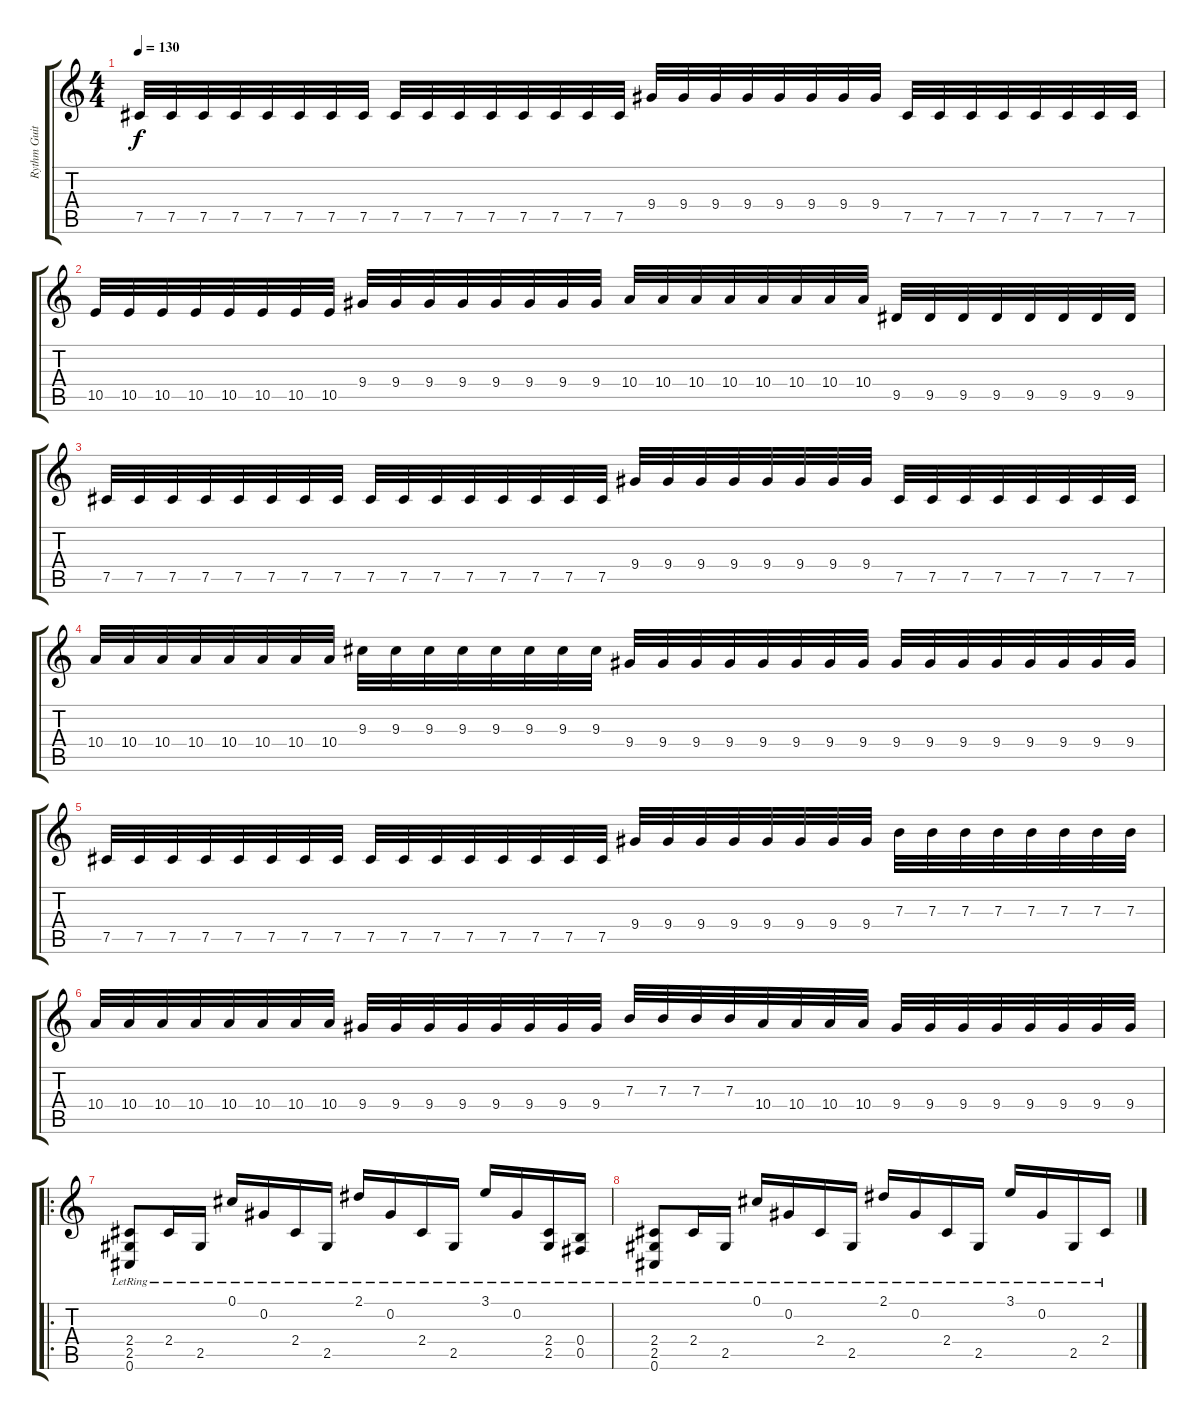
\track ("Rythm Guitar" "Rythm Guit") {instrument distortionguitar}
\staff {score tabs}
\tuning (Db4 Ab3 E3 B2 Gb2 Db2) {hide}
\ts (4 4)
\tempo 130
\clef g2
\ks c
7.5.32{dy f} 7.5.32 7.5.32 7.5.32 7.5.32 7.5.32 7.5.32 7.5.32 7.5.32 7.5.32 7.5.32 7.5.32 7.5.32 7.5.32 7.5.32 7.5.32 9.4.32 9.4.32 9.4.32 9.4.32 9.4.32 9.4.32 9.4.32 9.4.32 7.5.32 7.5.32 7.5.32 7.5.32 7.5.32 7.5.32 7.5.32 7.5.32 |
10.5.32 10.5.32 10.5.32 10.5.32 10.5.32 10.5.32 10.5.32 10.5.32 9.4.32 9.4.32 9.4.32 9.4.32 9.4.32 9.4.32 9.4.32 9.4.32 10.4.32 10.4.32 10.4.32 10.4.32 10.4.32 10.4.32 10.4.32 10.4.32 9.5.32 9.5.32 9.5.32 9.5.32 9.5.32 9.5.32 9.5.32 9.5.32 |
7.5.32 7.5.32 7.5.32 7.5.32 7.5.32 7.5.32 7.5.32 7.5.32 7.5.32 7.5.32 7.5.32 7.5.32 7.5.32 7.5.32 7.5.32 7.5.32 9.4.32 9.4.32 9.4.32 9.4.32 9.4.32 9.4.32 9.4.32 9.4.32 7.5.32 7.5.32 7.5.32 7.5.32 7.5.32 7.5.32 7.5.32 7.5.32 |
10.4.32 10.4.32 10.4.32 10.4.32 10.4.32 10.4.32 10.4.32 10.4.32 9.3.32 9.3.32 9.3.32 9.3.32 9.3.32 9.3.32 9.3.32 9.3.32 9.4.32 9.4.32 9.4.32 9.4.32 9.4.32 9.4.32 9.4.32 9.4.32 9.4.32 9.4.32 9.4.32 9.4.32 9.4.32 9.4.32 9.4.32 9.4.32 |
7.5.32 7.5.32 7.5.32 7.5.32 7.5.32 7.5.32 7.5.32 7.5.32 7.5.32 7.5.32 7.5.32 7.5.32 7.5.32 7.5.32 7.5.32 7.5.32 9.4.32 9.4.32 9.4.32 9.4.32 9.4.32 9.4.32 9.4.32 9.4.32 7.3.32 7.3.32 7.3.32 7.3.32 7.3.32 7.3.32 7.3.32 7.3.32 |
10.4.32 10.4.32 10.4.32 10.4.32 10.4.32 10.4.32 10.4.32 10.4.32 9.4.32 9.4.32 9.4.32 9.4.32 9.4.32 9.4.32 9.4.32 9.4.32 7.3.32 7.3.32 7.3.32 7.3.32 10.4.32 10.4.32 10.4.32 10.4.32 9.4.32 9.4.32 9.4.32 9.4.32 9.4.32 9.4.32 9.4.32 9.4.32 |
\ro
(2.4{lr} 2.5{lr} 0.6{lr}).8 2.4{lr}.16 2.5{lr}.16 0.1{lr}.16 0.2{lr}.16 2.4{lr}.16 2.5{lr}.16 2.1{lr}.16 0.2{lr}.16 2.4{lr}.16 2.5{lr}.16 3.1{lr}.16 0.2{lr}.16 (2.4{lr} 2.5{lr}).16 (0.4{lr} 0.5{lr}).16 |
(2.4{lr} 2.5{lr} 0.6{lr}).8 2.4{lr}.16 2.5{lr}.16 0.1{lr}.16 0.2{lr}.16 2.4{lr}.16 2.5{lr}.16 2.1{lr}.16 0.2{lr}.16 2.4{lr}.16 2.5{lr}.16 3.1{lr}.16 0.2{lr}.16 2.5{lr}.16 2.4{lr}.16
